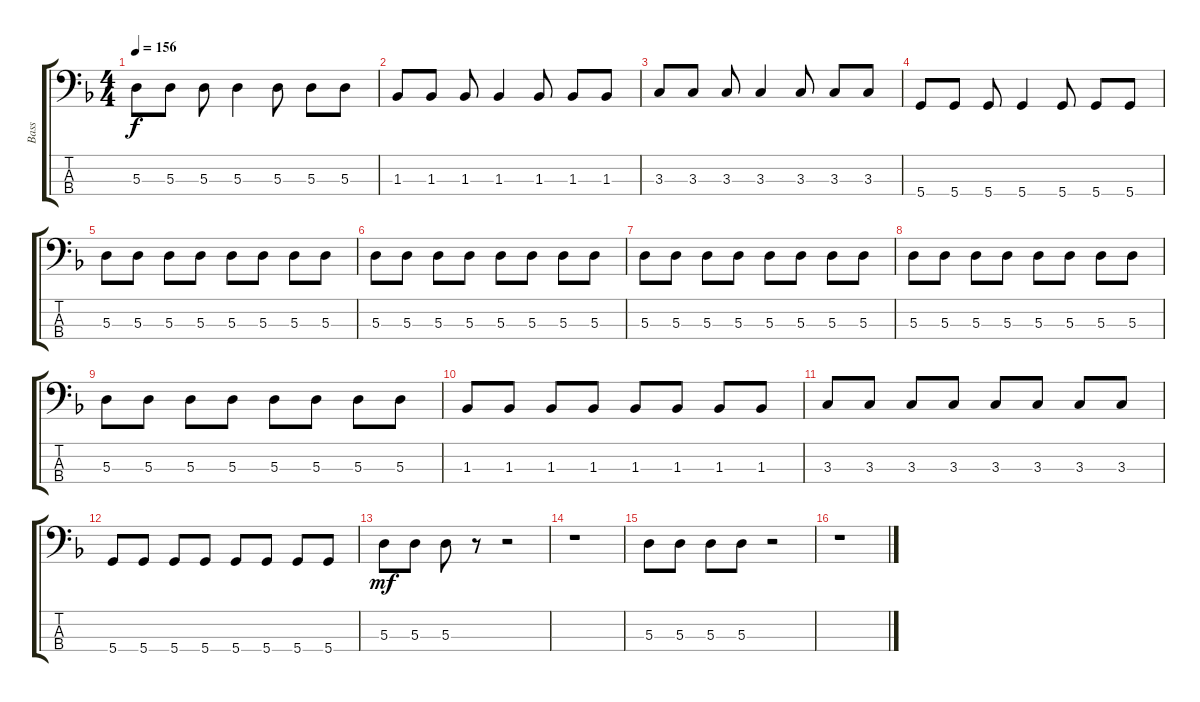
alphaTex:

\track ("Bass" "Bass") {instrument electricbassfinger}
\staff {score tabs}
\tuning (G2 D2 A1 D1) {hide}
\ts (4 4)
\tempo 156
\clef f4
\ks dminor
5.3.8{dy f} 5.3.8 5.3.8 5.3.4 5.3.8 5.3.8 5.3.8 |
1.3.8 1.3.8 1.3.8 1.3.4 1.3.8 1.3.8 1.3.8 |
3.3.8 3.3.8 3.3.8 3.3.4 3.3.8 3.3.8 3.3.8 |
5.4.8 5.4.8 5.4.8 5.4.4 5.4.8 5.4.8 5.4.8 |
5.3.8 5.3.8 5.3.8 5.3.8 5.3.8 5.3.8 5.3.8 5.3.8 |
5.3.8 5.3.8 5.3.8 5.3.8 5.3.8 5.3.8 5.3.8 5.3.8 |
5.3.8 5.3.8 5.3.8 5.3.8 5.3.8 5.3.8 5.3.8 5.3.8 |
5.3.8 5.3.8 5.3.8 5.3.8 5.3.8 5.3.8 5.3.8 5.3.8 |
5.3.8 5.3.8 5.3.8 5.3.8 5.3.8 5.3.8 5.3.8 5.3.8 |
1.3.8 1.3.8 1.3.8 1.3.8 1.3.8 1.3.8 1.3.8 1.3.8 |
3.3.8 3.3.8 3.3.8 3.3.8 3.3.8 3.3.8 3.3.8 3.3.8 |
5.4.8 5.4.8 5.4.8 5.4.8 5.4.8 5.4.8 5.4.8 5.4.8 |
5.3.8{dy mf} 5.3.8 5.3.8 r.8 r.2 |
r.1 |
5.3.8 5.3.8 5.3.8 5.3.8 r.2 |
r.1
